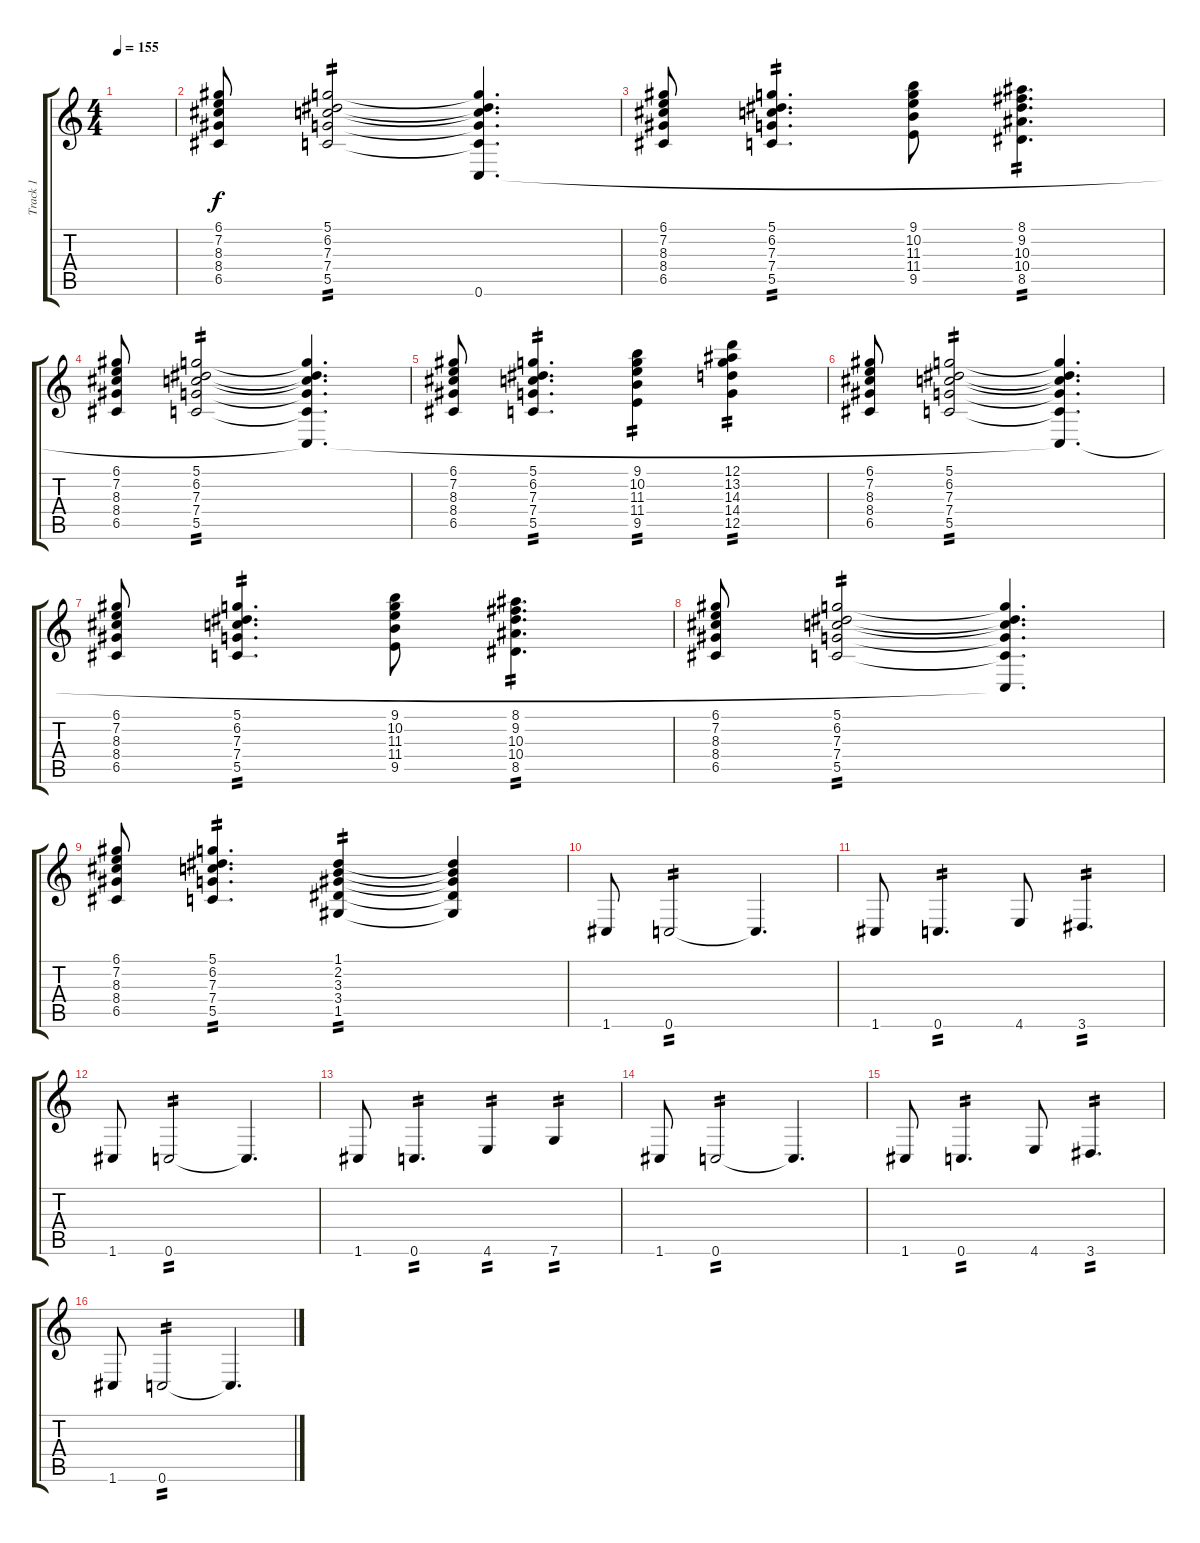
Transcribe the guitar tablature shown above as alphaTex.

\track ("Track 1" "Track 1") {instrument distortionguitar}
\staff {score tabs}
\tuning (D4 A3 F3 C3 G2 C2) {hide}
\ts (4 4)
\tempo 155
\clef g2
\ks c
|
(6.1 7.2 8.3 8.4 6.5).8 (5.1 6.2 7.3 7.4 5.5).2{tp 2} (5.1{t} 6.2{t} 7.3{t} 7.4{t} 5.5{t} 0.6).4{d} |
(6.1 7.2 8.3 8.4 6.5).8 (5.1 6.2 7.3 7.4 5.5).4{d tp 2} (9.1 10.2 11.3 11.4 9.5).8 (8.1 9.2 10.3 10.4 8.5).4{d tp 2} |
(6.1 7.2 8.3 8.4 6.5).8 (5.1 6.2 7.3 7.4 5.5).2{tp 2} (5.1{t} 6.2{t} 7.3{t} 7.4{t} 5.5{t} 0.6{t}).4{d} |
(6.1 7.2 8.3 8.4 6.5).8 (5.1 6.2 7.3 7.4 5.5).4{d tp 2} (9.1 10.2 11.3 11.4 9.5).4{tp 2} (12.1 13.2 14.3 14.4 12.5).4{tp 2} |
(6.1 7.2 8.3 8.4 6.5).8 (5.1 6.2 7.3 7.4 5.5).2{tp 2} (5.1{t} 6.2{t} 7.3{t} 7.4{t} 5.5{t} 0.6{t}).4{d} |
(6.1 7.2 8.3 8.4 6.5).8 (5.1 6.2 7.3 7.4 5.5).4{d tp 2} (9.1 10.2 11.3 11.4 9.5).8 (8.1 9.2 10.3 10.4 8.5).4{d tp 2} |
(6.1 7.2 8.3 8.4 6.5).8 (5.1 6.2 7.3 7.4 5.5).2{tp 2} (5.1{t} 6.2{t} 7.3{t} 7.4{t} 5.5{t} 0.6{t}).4{d} |
(6.1 7.2 8.3 8.4 6.5).8 (5.1 6.2 7.3 7.4 5.5).4{d tp 2} (1.1 2.2 3.3 3.4 1.5).4{tp 2} (1.1{t} 2.2{t} 3.3{t} 3.4{t} 1.5{t}).4 |
1.6.8 0.6.2{tp 2} 0.6{t}.4{d} |
1.6.8 0.6.4{d tp 2} 4.6.8 3.6.4{d tp 2} |
1.6.8 0.6.2{tp 2} 0.6{t}.4{d} |
1.6.8 0.6.4{d tp 2} 4.6.4{tp 2} 7.6.4{tp 2} |
1.6.8 0.6.2{tp 2} 0.6{t}.4{d} |
1.6.8 0.6.4{d tp 2} 4.6.8 3.6.4{d tp 2} |
1.6.8 0.6.2{tp 2} 0.6{t}.4{d}
